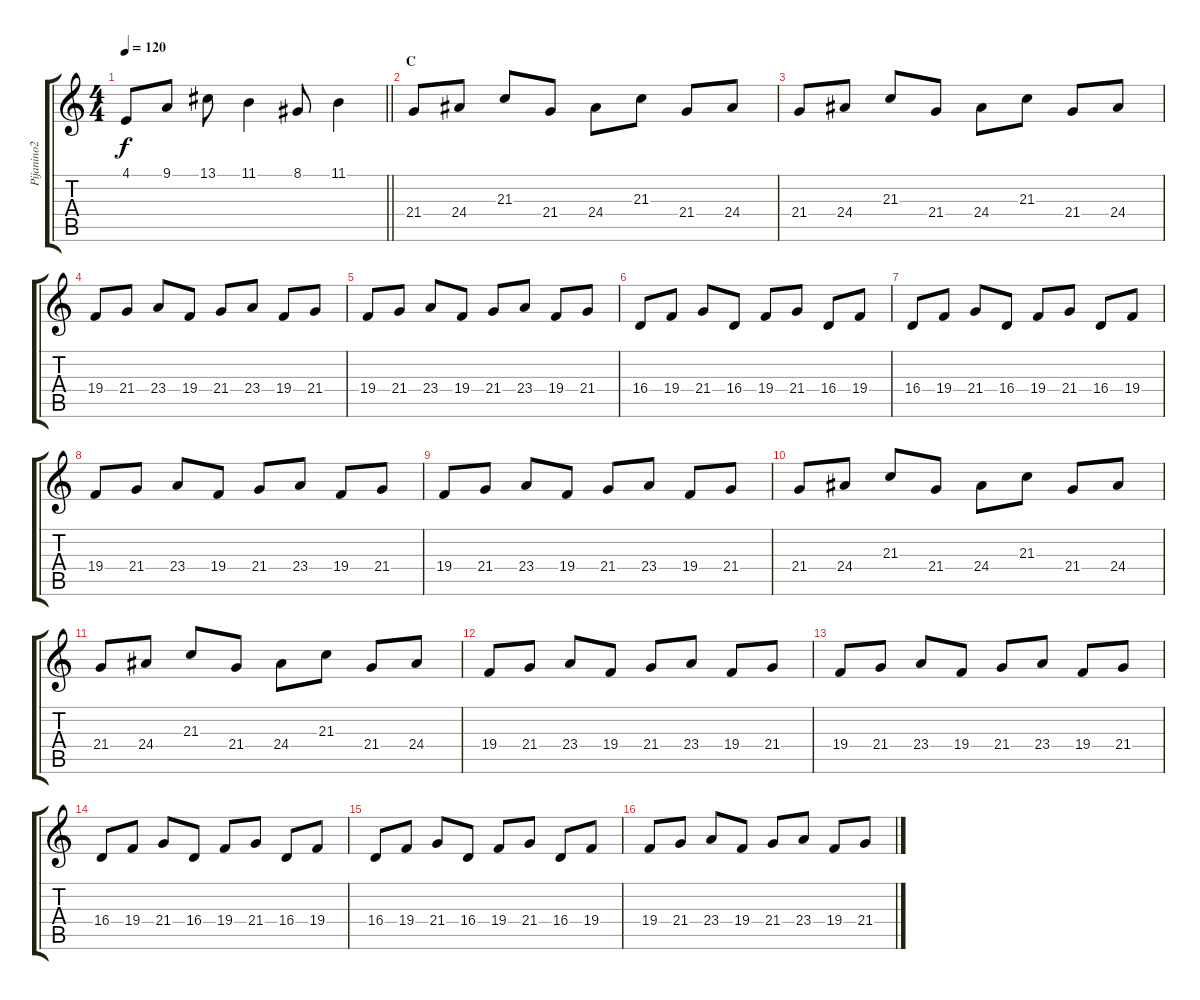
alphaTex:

\track ("Pijanino2" "Pijanino2") {instrument acousticgrandpiano}
\staff {score tabs}
\tuning (C4 G3 Eb3 Bb2 F2 C2) {hide}
\ts (4 4)
\tempo 120
\clef g2
\barLineRight lightlight
\ks c
4.1.8{dy f} 9.1.8 13.1.8 11.1.4 8.1.8 11.1.4 |
\section ("" "C")
21.4.8 24.4.8 21.3.8 21.4.8 24.4.8 21.3.8 21.4.8 24.4.8 |
21.4.8 24.4.8 21.3.8 21.4.8 24.4.8 21.3.8 21.4.8 24.4.8 |
19.4.8 21.4.8 23.4.8 19.4.8 21.4.8 23.4.8 19.4.8 21.4.8 |
19.4.8 21.4.8 23.4.8 19.4.8 21.4.8 23.4.8 19.4.8 21.4.8 |
16.4.8 19.4.8 21.4.8 16.4.8 19.4.8 21.4.8 16.4.8 19.4.8 |
16.4.8 19.4.8 21.4.8 16.4.8 19.4.8 21.4.8 16.4.8 19.4.8 |
19.4.8 21.4.8 23.4.8 19.4.8 21.4.8 23.4.8 19.4.8 21.4.8 |
19.4.8 21.4.8 23.4.8 19.4.8 21.4.8 23.4.8 19.4.8 21.4.8 |
21.4.8 24.4.8 21.3.8 21.4.8 24.4.8 21.3.8 21.4.8 24.4.8 |
21.4.8 24.4.8 21.3.8 21.4.8 24.4.8 21.3.8 21.4.8 24.4.8 |
19.4.8 21.4.8 23.4.8 19.4.8 21.4.8 23.4.8 19.4.8 21.4.8 |
19.4.8 21.4.8 23.4.8 19.4.8 21.4.8 23.4.8 19.4.8 21.4.8 |
16.4.8 19.4.8 21.4.8 16.4.8 19.4.8 21.4.8 16.4.8 19.4.8 |
16.4.8 19.4.8 21.4.8 16.4.8 19.4.8 21.4.8 16.4.8 19.4.8 |
19.4.8 21.4.8 23.4.8 19.4.8 21.4.8 23.4.8 19.4.8 21.4.8
